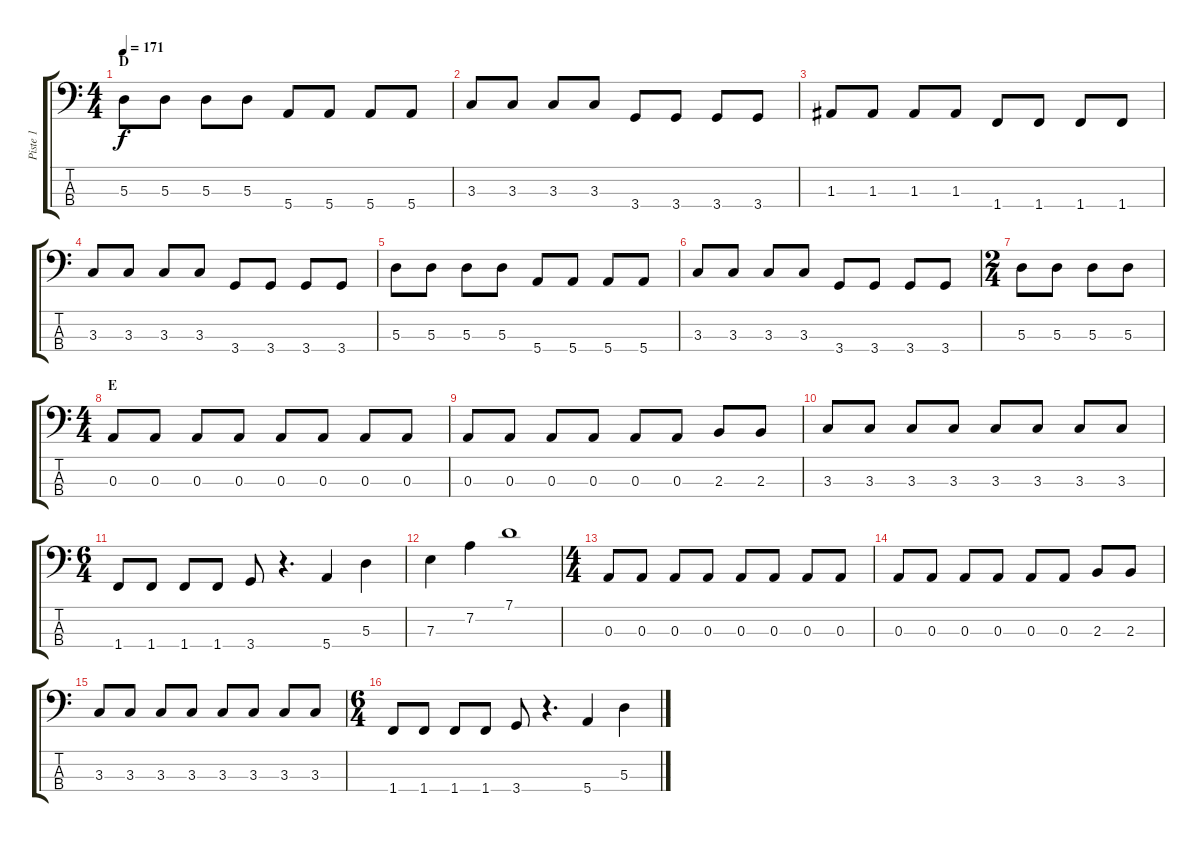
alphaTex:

\track ("Piste 1" "Piste 1") {instrument synthbass1}
\staff {score tabs}
\tuning (G2 D2 A1 E1) {hide}
\ts (4 4)
\section ("" "D")
\tempo 171
\clef f4
\ks c
5.3.8{dy f} 5.3.8 5.3.8 5.3.8 5.4.8 5.4.8 5.4.8 5.4.8 |
3.3.8 3.3.8 3.3.8 3.3.8 3.4.8 3.4.8 3.4.8 3.4.8 |
1.3.8 1.3.8 1.3.8 1.3.8 1.4.8 1.4.8 1.4.8 1.4.8 |
3.3.8 3.3.8 3.3.8 3.3.8 3.4.8 3.4.8 3.4.8 3.4.8 |
5.3.8 5.3.8 5.3.8 5.3.8 5.4.8 5.4.8 5.4.8 5.4.8 |
3.3.8 3.3.8 3.3.8 3.3.8 3.4.8 3.4.8 3.4.8 3.4.8 |
\ts (2 4)
5.3.8 5.3.8 5.3.8 5.3.8 |
\ts (4 4)
\section ("" "E")
0.3.8 0.3.8 0.3.8 0.3.8 0.3.8 0.3.8 0.3.8 0.3.8 |
0.3.8 0.3.8 0.3.8 0.3.8 0.3.8 0.3.8 2.3.8 2.3.8 |
3.3.8 3.3.8 3.3.8 3.3.8 3.3.8 3.3.8 3.3.8 3.3.8 |
\ts (6 4)
1.4.8 1.4.8 1.4.8 1.4.8 3.4.8 r.4{d} 5.4.4 5.3.4 |
7.3.4 7.2.4 7.1.1 |
\ts (4 4)
0.3.8 0.3.8 0.3.8 0.3.8 0.3.8 0.3.8 0.3.8 0.3.8 |
0.3.8 0.3.8 0.3.8 0.3.8 0.3.8 0.3.8 2.3.8 2.3.8 |
3.3.8 3.3.8 3.3.8 3.3.8 3.3.8 3.3.8 3.3.8 3.3.8 |
\ts (6 4)
1.4.8 1.4.8 1.4.8 1.4.8 3.4.8 r.4{d} 5.4.4 5.3.4
